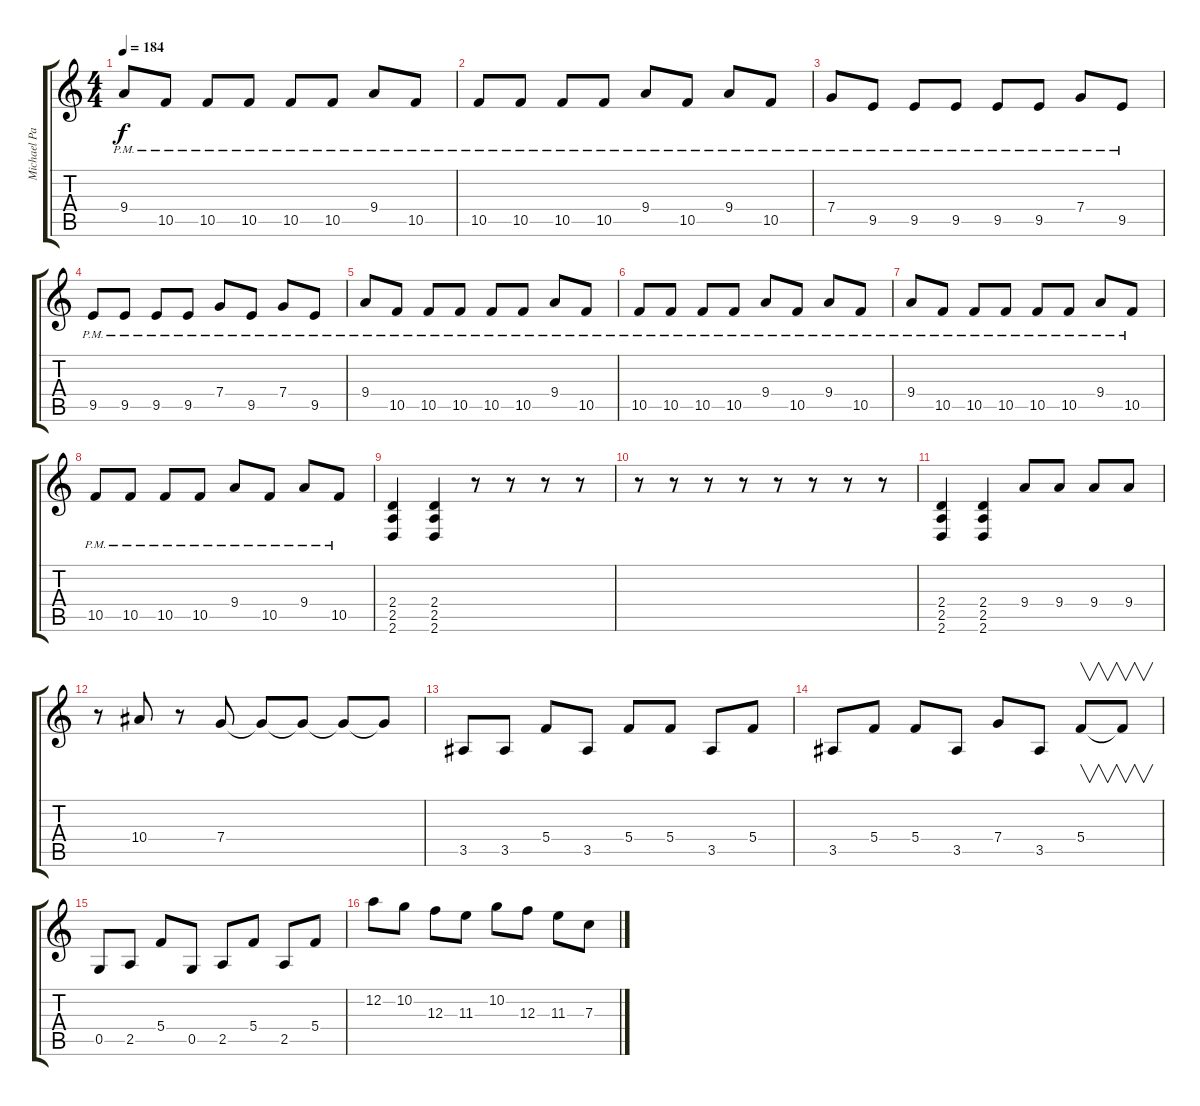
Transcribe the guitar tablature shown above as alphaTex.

\track ("Michael Paget - Background Guitar" "Michael Pa") {instrument distortionguitar}
\staff {score tabs}
\tuning (D4 A3 F3 C3 G2 C2) {hide}
\ts (4 4)
\tempo 184
\clef g2
\ks c
9.4{pm}.8{dy f} 10.5{pm}.8 10.5{pm}.8 10.5{pm}.8 10.5{pm}.8 10.5{pm}.8 9.4{pm}.8 10.5{pm}.8 |
10.5{pm}.8 10.5{pm}.8 10.5{pm}.8 10.5{pm}.8 9.4{pm}.8 10.5{pm}.8 9.4{pm}.8 10.5{pm}.8 |
7.4{pm}.8 9.5{pm}.8 9.5{pm}.8 9.5{pm}.8 9.5{pm}.8 9.5{pm}.8 7.4{pm}.8 9.5{pm}.8 |
9.5{pm}.8 9.5{pm}.8 9.5{pm}.8 9.5{pm}.8 7.4{pm}.8 9.5{pm}.8 7.4{pm}.8 9.5{pm}.8 |
9.4{pm}.8 10.5{pm}.8 10.5{pm}.8 10.5{pm}.8 10.5{pm}.8 10.5{pm}.8 9.4{pm}.8 10.5{pm}.8 |
10.5{pm}.8 10.5{pm}.8 10.5{pm}.8 10.5{pm}.8 9.4{pm}.8 10.5{pm}.8 9.4{pm}.8 10.5{pm}.8 |
9.4{pm}.8 10.5{pm}.8 10.5{pm}.8 10.5{pm}.8 10.5{pm}.8 10.5{pm}.8 9.4{pm}.8 10.5{pm}.8 |
10.5{pm}.8 10.5{pm}.8 10.5{pm}.8 10.5{pm}.8 9.4{pm}.8 10.5{pm}.8 9.4{pm}.8 10.5{pm}.8 |
(2.4 2.5 2.6).4 (2.4 2.5 2.6).4 r.8 r.8 r.8 r.8 |
r.8 r.8 r.8 r.8 r.8 r.8 r.8 r.8 |
(2.4 2.5 2.6).4 (2.4 2.5 2.6).4 9.4.8 9.4.8 9.4.8 9.4.8 |
r.8 10.4.8 r.8 7.4.8 7.4{t}.8 7.4{t}.8 7.4{t}.8 7.4{t}.8 |
3.5.8 3.5.8 5.4.8 3.5.8 5.4.8 5.4.8 3.5.8 5.4.8 |
3.5.8 5.4.8 5.4.8 3.5.8 7.4.8 3.5.8 5.4.8{v} 5.4{t}.8{v} |
0.5.8 2.5.8 5.4.8 0.5.8 2.5.8 5.4.8 2.5.8 5.4.8 |
12.2.8 10.2.8 12.3.8 11.3.8 10.2.8 12.3.8 11.3.8 7.3.8
